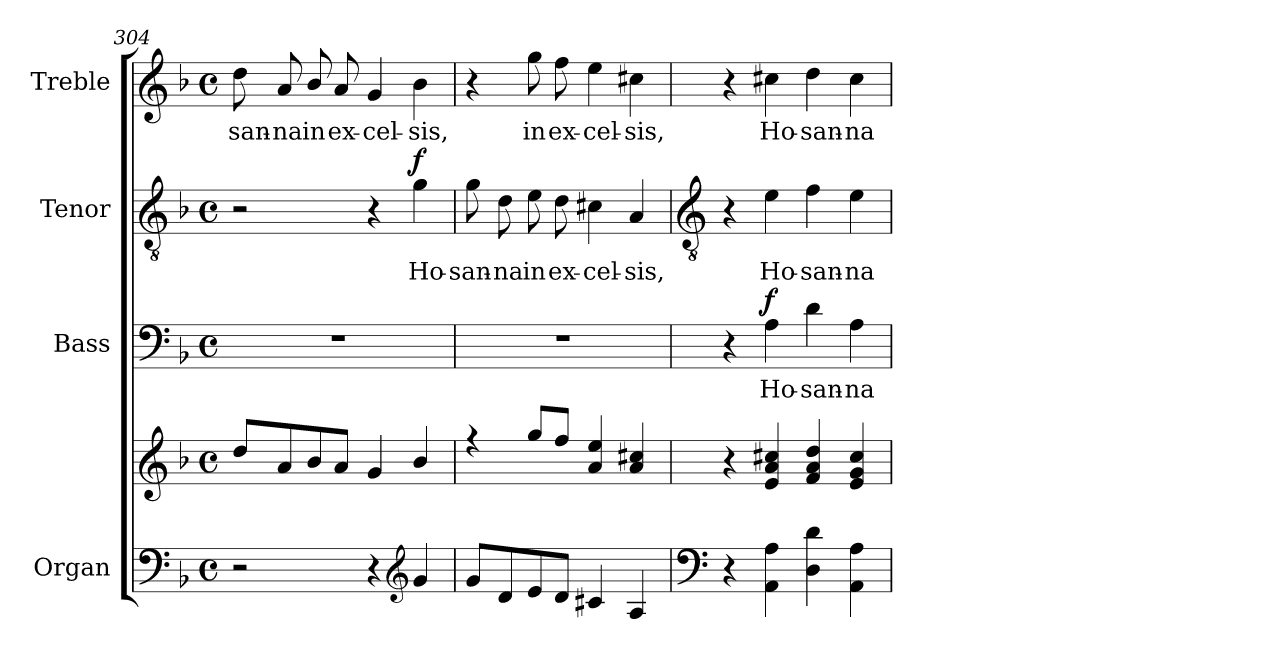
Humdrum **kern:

**kern	**kern	**kern	**text	**dynam	**kern	**text	**dynam	**kern	**text
*part4	*part4	*part3	*part3	*part3	*part2	*part2	*part2	*part1	*part1
*staff5	*staff4	*staff3	*staff3	*staff3	*staff2	*staff2	*staff2	*staff1	*staff1
*I"Organ	*	*I"Bass	*	*	*I"Tenor	*	*	*I"Treble	*
*I'Organ	*	*I'Bass	*	*	*I'Tenor	*	*	*I'Treble	*
*clefF4	*clefG2	*clefF4	*	*	*clefGv2	*	*	*clefG2	*
*k[b-]	*k[b-]	*k[b-]	*	*	*k[b-]	*	*	*k[b-]	*
*F:	*F:	*F:	*	*	*F:	*	*	*F:	*
*M4/4	*M4/4	*M4/4	*	*	*M4/4	*	*	*M4/4	*
*met(c)	*met(c)	*met(c)	*	*	*met(c)	*	*	*met(c)	*
=304	=304	=304	=304	=304	=304	=304	=304	=304	=304
*	*^	*	*	*	*	*	*	*	*
!	!	!	!	!	!	!	!	!	!	!LO:LY:b
2r	8ddL	1ryy	1r	.	.	2r	.	.	8dd	-san-
!	!	!	!	!	!	!	!	!	!	!LO:LY:b
.	8a	.	.	.	.	.	.	.	8a	-na
!	!	!	!	!	!	!	!	!	!	!LO:LY:b
.	8b-/	.	.	.	.	.	.	.	8b-/	in
!	!	!	!	!	!	!	!	!	!	!LO:LY:b
.	8aJ	.	.	.	.	.	.	.	8a	ex-
!	!	!	!	!	!	!	!	!	!	!LO:LY:b
4r	4g	.	.	.	.	4r	.	.	4g	-cel-
*clefG2	*	*	*	*	*	*	*	*	*	*
!	!	!	!	!	!	!	!LO:LY:b	!LO:DY:b	!	!LO:LY:b
4g	4b-	.	.	.	.	4g	Ho-	f	4b-	-sis,
=305	=305	=305	=305	=305	=305	=305	=305	=305	=305	=305
!	!	!	!	!	!	!	!LO:LY:b	!	!	!
8gL	4r	1ryy	1r	.	.	8g	-san-	.	4r	.
!	!	!	!	!	!	!	!LO:LY:b	!	!	!
8d	.	.	.	.	.	8d	-na	.	.	.
!	!	!	!	!	!	!	!LO:LY:b	!	!	!LO:LY:b
8e	8ggL	.	.	.	.	8e	in	.	8gg	in
!	!	!	!	!	!	!	!LO:LY:b	!	!	!LO:LY:b
8dJ	8ffJ	.	.	.	.	8d	ex-	.	8ff	ex-
!	!	!	!	!	!	!	!LO:LY:b	!	!	!LO:LY:b
4c#X	4a 4ee	.	.	.	.	4c#X	-cel-	.	4ee	-cel-
!	!	!	!	!	!	!	!LO:LY:b	!	!	!LO:LY:b
4A	4a 4cc#X	.	.	.	.	4A	-sis,	.	4cc#X	-sis,
*	*v	*v	*	*	*	*	*	*	*	*
!!LO:LB:g=z
=306	=306	=306	=306	=306	=306	=306	=306	=306	=306
*clefF4	*	*	*	*	*clefGv2	*	*	*	*
4r	4r	4r	.	.	4r	.	.	4r	.
!	!	!	!LO:LY:b	!LO:DY:b	!	!LO:LY:b	!	!	!LO:LY:b
4AA 4A	4e 4a 4cc#X	4A	Ho-	f	4e	Ho-	.	4cc#X	Ho-
!	!	!	!LO:LY:b	!	!	!LO:LY:b	!	!	!LO:LY:b
4D 4d	4f 4a 4dd	4d	-san-	.	4f	-san-	.	4dd	-san-
!	!	!	!LO:LY:b	!	!	!LO:LY:b	!	!	!LO:LY:b
4AA 4A	4e 4g 4cc#	4A	-na	.	4e	-na	.	4cc#	-na
=	=	=	=	=	=	=	=	=	=
*-	*-	*-	*-	*-	*-	*-	*-	*-	*-
